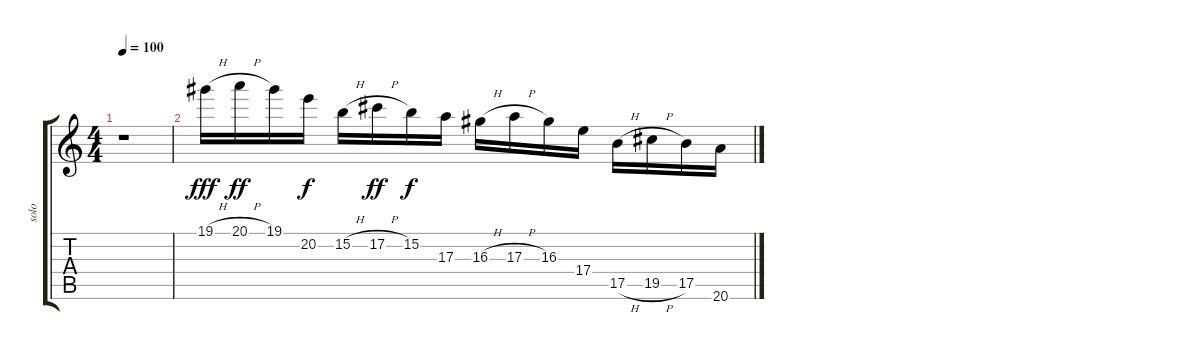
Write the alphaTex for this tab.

\track ("solo" "solo") {instrument distortionguitar}
\staff {score tabs}
\tuning (Db4 Ab3 E3 B2 Gb2 Db2) {hide}
\ts (4 4)
\tempo 100
\clef g2
\ks c
r.1{dy f} |
19.1{h}.16{dy fff} 20.1{h}.16{dy ff} 19.1.16 20.2.16{dy f} 15.2{h}.16 17.2{h}.16{dy ff} 15.2.16{dy f} 17.3.16 16.3{h}.16 17.3{h}.16 16.3.16 17.4.16 17.5{h}.16 19.5{h}.16 17.5.16 20.6.16
